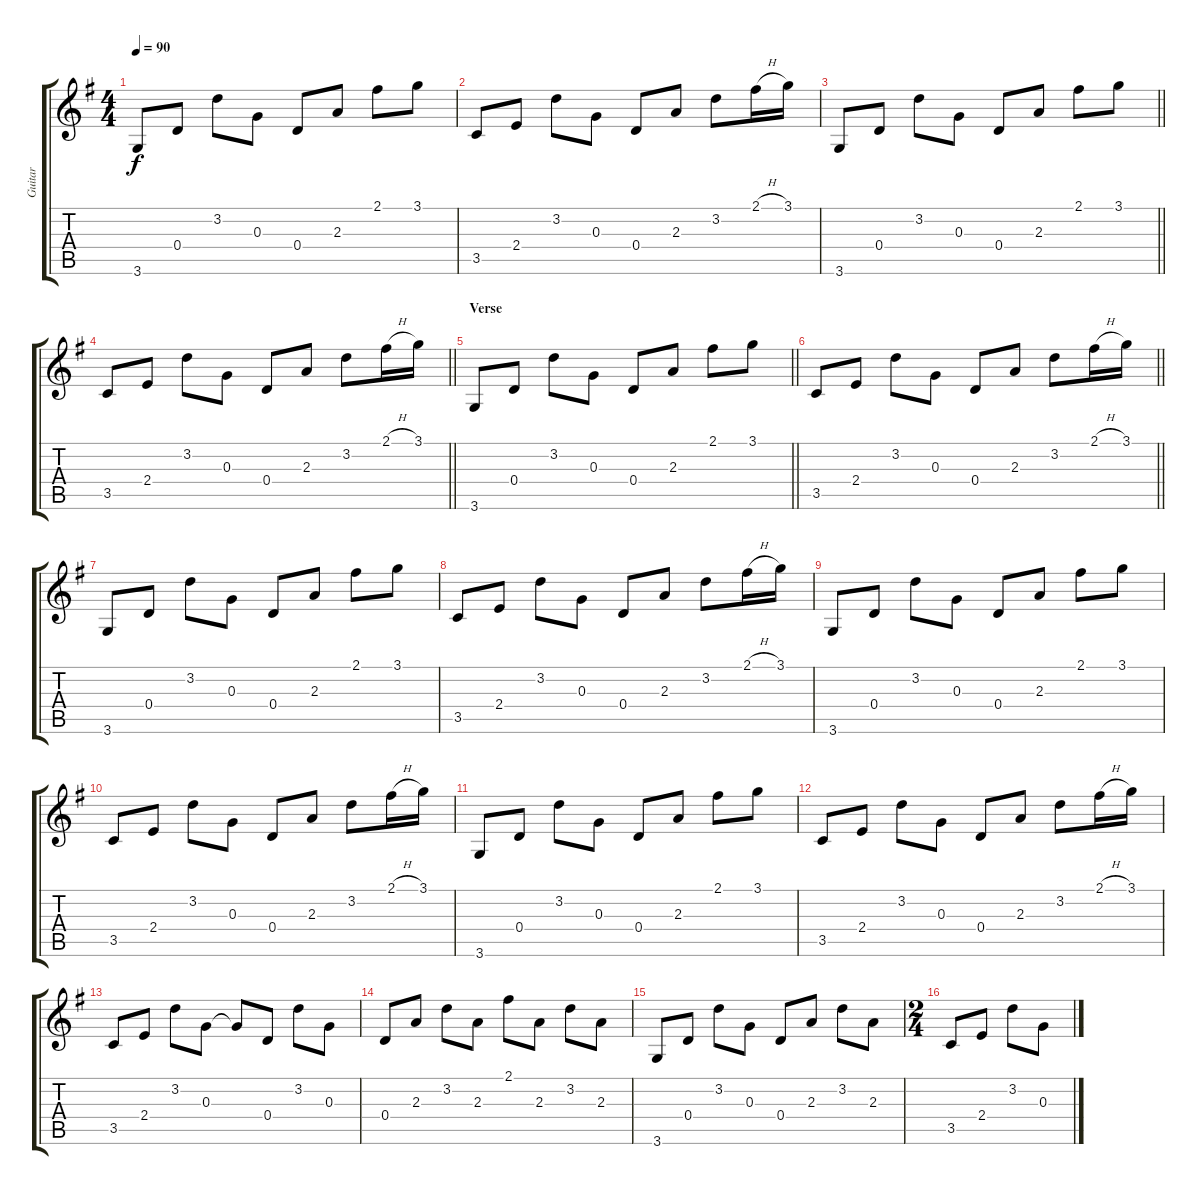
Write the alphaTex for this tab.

\track ("Guitar" "Guitar") {instrument acousticguitarsteel}
\staff {score tabs}
\tuning (E4 B3 G3 D3 A2 E2) {hide}
\ts (4 4)
\tempo 90
\clef g2
\ks g
3.6.8{dy f instrument acousticguitarsteel} 0.4.8 3.2.8 0.3.8 0.4.8 2.3.8 2.1.8 3.1.8 |
3.5.8 2.4.8 3.2.8 0.3.8 0.4.8 2.3.8 3.2.8 2.1{h}.16 3.1.16 |
\barLineRight lightlight
3.6.8 0.4.8 3.2.8 0.3.8 0.4.8 2.3.8 2.1.8 3.1.8 |
\barLineRight lightlight
3.5.8 2.4.8 3.2.8 0.3.8 0.4.8 2.3.8 3.2.8 2.1{h}.16 3.1.16 |
\section ("" "Verse")
\barLineRight lightlight
3.6.8 0.4.8 3.2.8 0.3.8 0.4.8 2.3.8 2.1.8 3.1.8 |
\barLineRight lightlight
3.5.8 2.4.8 3.2.8 0.3.8 0.4.8 2.3.8 3.2.8 2.1{h}.16 3.1.16 |
3.6.8 0.4.8 3.2.8 0.3.8 0.4.8 2.3.8 2.1.8 3.1.8 |
3.5.8 2.4.8 3.2.8 0.3.8 0.4.8 2.3.8 3.2.8 2.1{h}.16 3.1.16 |
3.6.8 0.4.8 3.2.8 0.3.8 0.4.8 2.3.8 2.1.8 3.1.8 |
3.5.8 2.4.8 3.2.8 0.3.8 0.4.8 2.3.8 3.2.8 2.1{h}.16 3.1.16 |
3.6.8 0.4.8 3.2.8 0.3.8 0.4.8 2.3.8 2.1.8 3.1.8 |
3.5.8 2.4.8 3.2.8 0.3.8 0.4.8 2.3.8 3.2.8 2.1{h}.16 3.1.16 |
3.5.8 2.4.8 3.2.8 0.3.8 0.3{t}.8 0.4.8 3.2.8 0.3.8 |
0.4.8 2.3.8 3.2.8 2.3.8 2.1.8 2.3.8 3.2.8 2.3.8 |
3.6.8 0.4.8 3.2.8 0.3.8 0.4.8 2.3.8 3.2.8 2.3.8 |
\ts (2 4)
3.5.8 2.4.8 3.2.8 0.3.8
